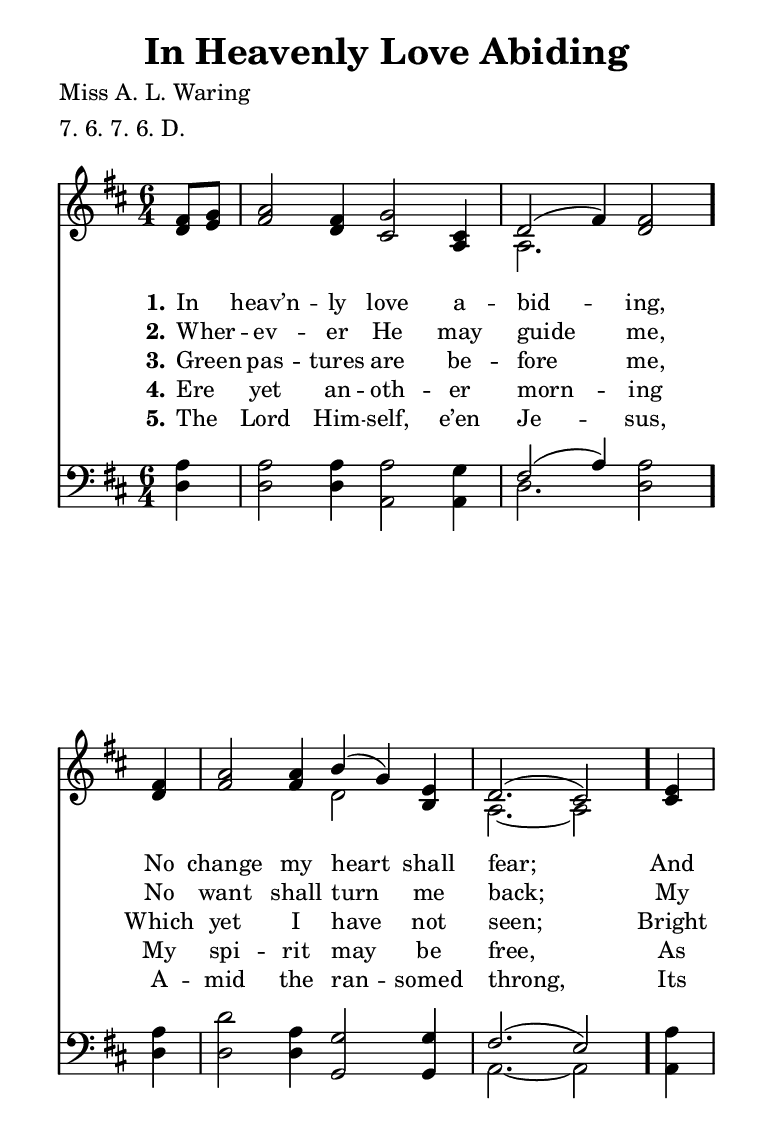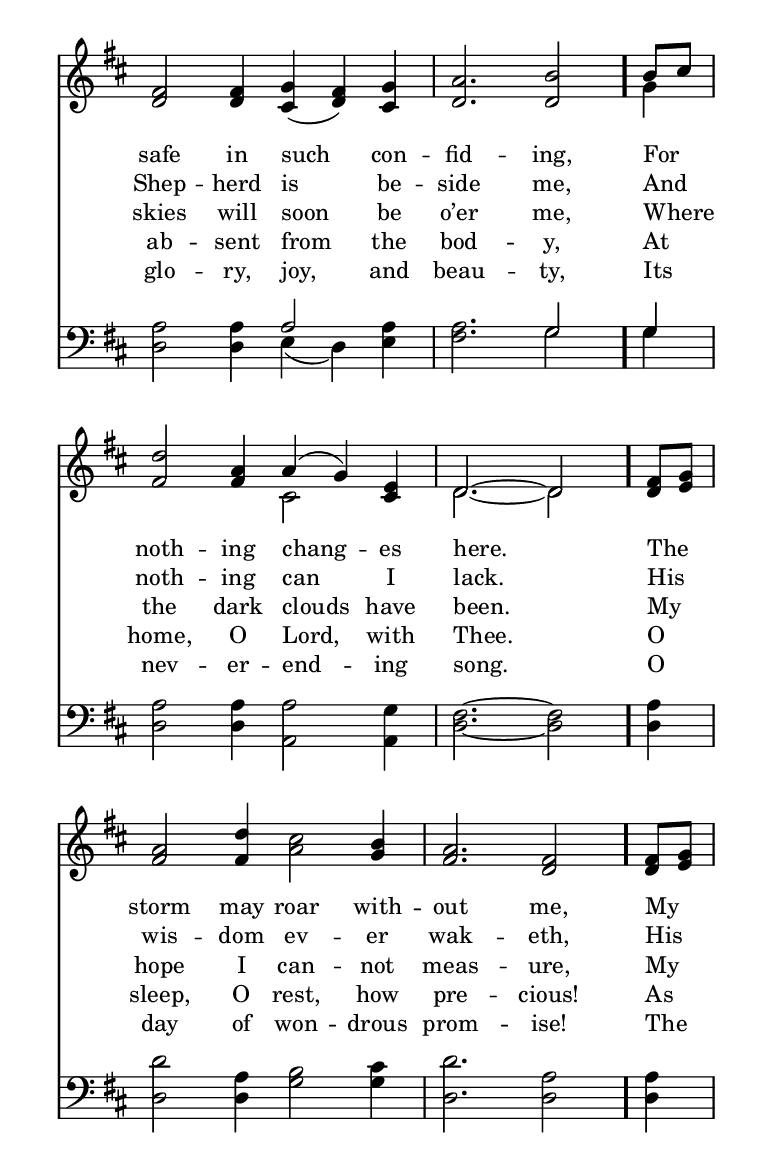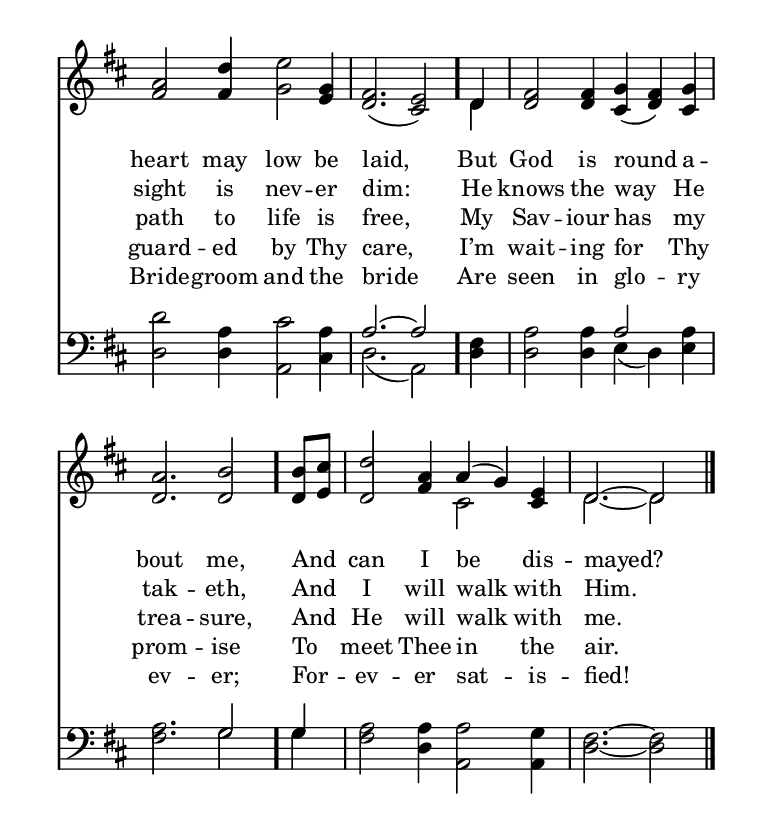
\include "common/global.ily"
\paper {
  \include "common/paper.ily"
}

\header{
  hymnnumber = "228"
  title = "In Heavenly Love Abiding"
  tunename = "Confidence"
  meter = "7. 6. 7. 6. D."
  poet = "Miss A. L. Waring"
  composer = ""
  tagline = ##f
}

global = {
  \include "common/overrides.ily"
  \override Staff.TimeSignature.style = #'numbered
  \time 6/4
  \override Score.MetronomeMark.transparent = ##t % hide all fermata changes too
  \tempo 4=120
  \key d \major
  \partial 4
  \autoBeamOff
}

notesSoprano = {
\global
\relative c' {

  fis8[ g] | a2 fis4 g2 cis,4 | d2( fis4) fis2
  fis4 | a2 a4 b( g) e | d2.( cis2)
  e4 | fis2 fis4 g( fis) g | a2. b2
  b8[ cis] | d2 a4 a( g) e | d2. ~ d2
  fis8[ g] a2 d4 cis2 b4 | a2. fis2
  fis8[ g] | a2 d4 e2 g,4 | fis2.( e2)
  d4 | fis2 fis4 g( fis) g | a2. b2
  b8[ cis] | d2 a4 a( g) e | d2. ~ d2

  \bar "|."

}
}

notesAlto = {
\global
\relative e' {

  d8[ e] | fis2 d4 cis2 a4 | a2. d2
  d4 | fis2 fis4 d2 b4 | a2. ~ a2
  cis4 | d2 d4 cis( d) cis | d2. d2
  g4 | fis2 fis4 cis2 cis4 | d2. ~ d2
  d8[ e] | fis2 fis4 a2 g4 | fis2. d2
  d8[ e] | fis2 fis4 g2 e4 | d2.( cis2)
  d4 | d2 d4 cis( d) cis | d2. d2
  d8[ e] | d2 fis4 cis2 cis4 | d2. ~ d2

}
}

notesTenor = {
\global
\relative a {

  a4 | a2 a4 a2 g4 | fis2( a4) a2
  a4 | d2 a4 g2 g4 | fis2.( e2)
  a4 | a2 a4 a2 a4 | a2. g2
  g4 | a2 a4 a2 g4 | fis2. ~ fis2
  a4 | d2 a4 b2 cis4 | d2. a2
  a4 | d2 a4 cis2 a4 | a2. ~ a2
  fis4 | a2 a4 a2 a4 | a2. g2
  g4 | a2 a4 a2 g4 | fis2. ~ fis2

}
}

notesBass = {
\global
\relative f {

  d4 | d2 d4 a2 a4 | d2. d2
  d4 | d2 d4 g,2 g4 | a2. ~ a2
  a4 | d2 d4 e( d) e | fis2. g2
  g4 | d2 d4 a2 a4 | d2. ~ d2
  d4 | d2 d4 g2 g4 | d2. d2
  d4 | d2 d4 a2 cis4 | d2.( a2)
  d4 | d2 d4 e( d) e | fis2. g2
  g4 | fis2 d4 a2 a4 | d2. ~ d2

}
}

wordsA = \lyricmode {
\set stanza = "1."

In heav’n -- ly love a -- bid -- ing, \bar "."
No change my heart shall fear; \bar "."
And safe in such con -- fid -- ing, \bar "."
For noth -- ing chang -- es here. \bar "."
The storm may roar with -- out me, \bar "."
My heart may low be laid, \bar "."
But God is round a -- bout me, \bar "."
And can I be dis -- mayed? \bar "."

}

wordsB = \lyricmode {
\set stanza = "2."

Wher -- ev -- er He may guide me,
No want shall turn me back;
My Shep -- herd is be -- side me,
And noth -- ing can I lack.
His wis -- dom ev -- er wak -- eth,
His sight is nev -- er dim:
He knows the way He tak -- eth,
And I will walk with Him.

}

wordsC = \lyricmode {
\set stanza = "3."

Green pas -- tures are be -- fore me,
Which yet I have not seen;
Bright skies will soon be o’er me,
Where the dark clouds have been.
My hope I can -- not meas -- ure,
My path to life is free,
My Sav -- iour has my trea -- sure,
And He will walk with me.

}

wordsD = \lyricmode {
\set stanza = "4."

Ere yet an -- oth -- er morn -- ing
My spi -- rit may be free,
As ab -- sent from the bod -- y,
At home, O Lord, with Thee.
O sleep, O rest, how pre -- cious!
As guard -- ed by Thy care,
I’m wait -- ing for Thy prom -- ise
To meet Thee in the air.

}

wordsE = \lyricmode {
\set stanza = "5."

The Lord Him -- self, e’en Je -- sus,
A -- mid the ran -- somed throng,
Its glo -- ry, joy, and beau -- ty,
Its nev -- er -- end -- ing song.
O day of won -- drous prom -- ise!
The Bride -- groom and the bride
Are seen in glo -- ry ev -- er;
For -- ev -- er sat -- is -- fied!

}

\score {
  \context ChoirStaff <<
    \context Staff = upper <<
      \set ChoirStaff.systemStartDelimiter = #'SystemStartBar
      \partcombine #'(2 . 9) \notesSoprano \notesAlto
      \context NullVoice = sopranos { \voiceOne << \notesSoprano >> }
      \context NullVoice = altos { \voiceTwo << \notesAlto >> }
      \context Lyrics = one   \lyricsto sopranos \wordsA
      \context Lyrics = two   \lyricsto sopranos \wordsB
      \context Lyrics = three \lyricsto sopranos \wordsC
      \context Lyrics = four  \lyricsto sopranos \wordsD
      \context Lyrics = five  \lyricsto sopranos \wordsE
    >>
    \context Staff = men <<
      \clef bass
      \partcombine #'(2 . 9) \notesTenor \notesBass
      \context NullVoice = tenors { \voiceOne << \notesTenor >> }
      \context NullVoice = basses { \voiceTwo << \notesBass >> }
    >>
  >>
  \layout {
    \include "common/layout.ily"
  }
  \midi{
    \include "common/midi.ily"
  }
}

\version "2.19.49"  % necessary for upgrading to future LilyPond versions.

% vi:set et ts=2 sw=2 ai nocindent syntax=lilypond:
